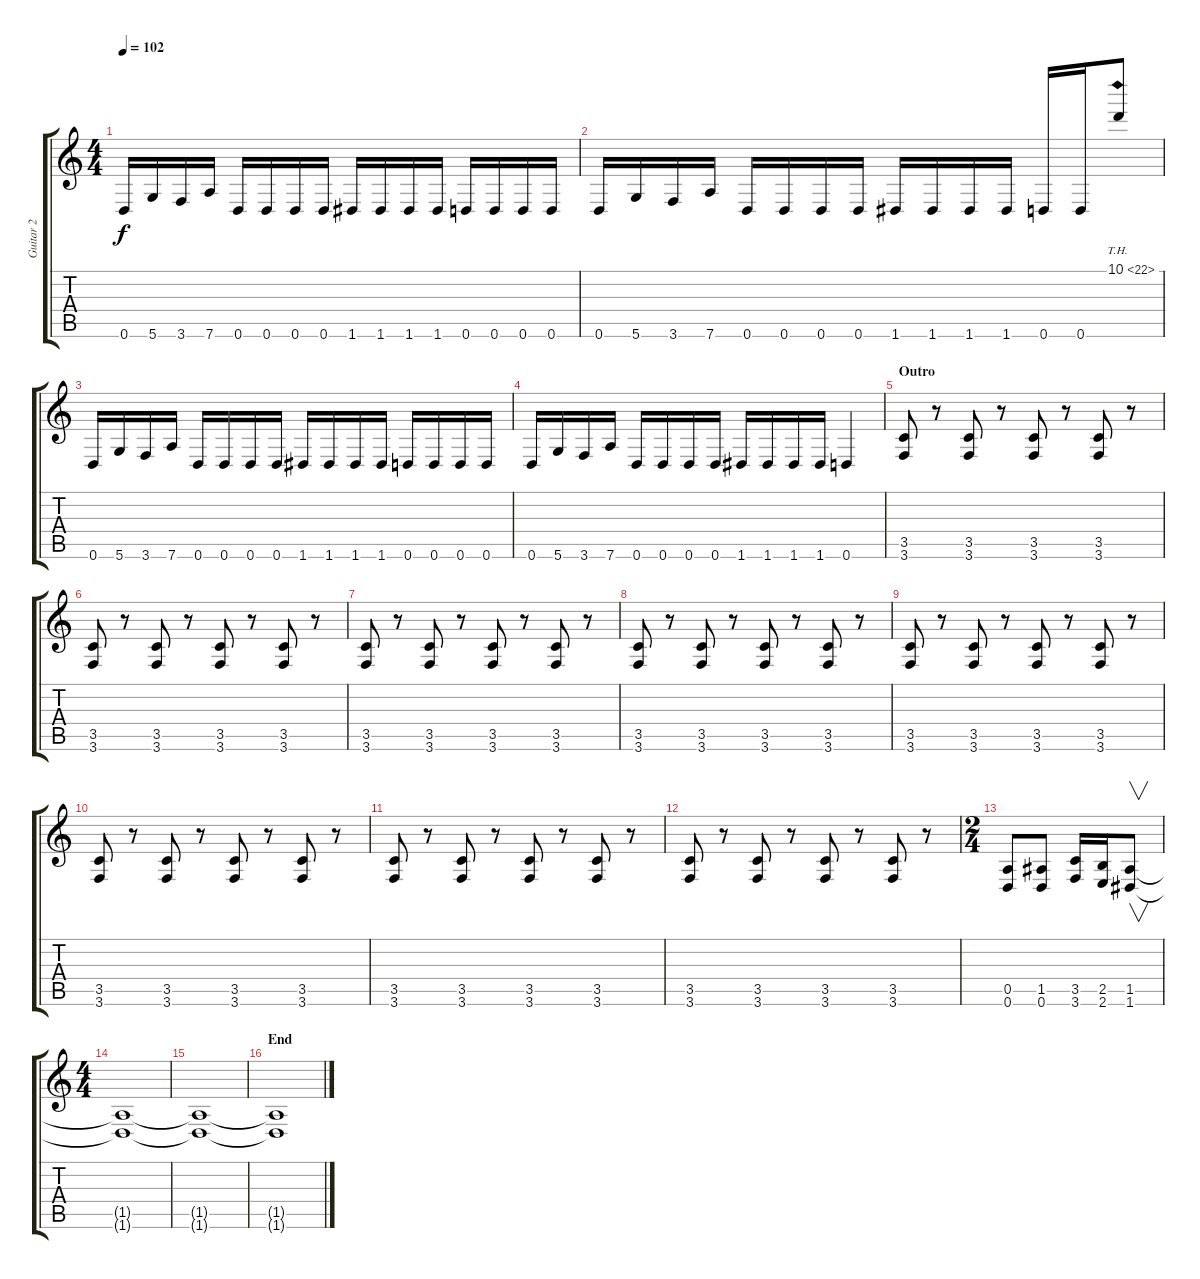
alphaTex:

\track ("Guitar 2" "Guitar 2") {instrument distortionguitar}
\staff {score tabs}
\tuning (E4 B3 G3 D3 A2 D2) {hide}
\ts (4 4)
\tempo 102
\clef g2
\ks c
0.6.16{dy f} 5.6.16 3.6.16 7.6.16 0.6.16 0.6.16 0.6.16 0.6.16 1.6.16 1.6.16 1.6.16 1.6.16 0.6.16 0.6.16 0.6.16 0.6.16 |
0.6.16 5.6.16 3.6.16 7.6.16 0.6.16 0.6.16 0.6.16 0.6.16 1.6.16 1.6.16 1.6.16 1.6.16 0.6.16 0.6.16 10.1{th 12}.8 |
0.6.16 5.6.16 3.6.16 7.6.16 0.6.16 0.6.16 0.6.16 0.6.16 1.6.16 1.6.16 1.6.16 1.6.16 0.6.16 0.6.16 0.6.16 0.6.16 |
0.6.16 5.6.16 3.6.16 7.6.16 0.6.16 0.6.16 0.6.16 0.6.16 1.6.16 1.6.16 1.6.16 1.6.16 0.6.4 |
\section ("" "Outro")
(3.5 3.6).8 r.8 (3.5 3.6).8 r.8 (3.5 3.6).8 r.8 (3.5 3.6).8 r.8 |
(3.5 3.6).8 r.8 (3.5 3.6).8 r.8 (3.5 3.6).8 r.8 (3.5 3.6).8 r.8 |
(3.5 3.6).8 r.8 (3.5 3.6).8 r.8 (3.5 3.6).8 r.8 (3.5 3.6).8 r.8 |
(3.5 3.6).8 r.8 (3.5 3.6).8 r.8 (3.5 3.6).8 r.8 (3.5 3.6).8 r.8 |
(3.5 3.6).8 r.8 (3.5 3.6).8 r.8 (3.5 3.6).8 r.8 (3.5 3.6).8 r.8 |
(3.5 3.6).8 r.8 (3.5 3.6).8 r.8 (3.5 3.6).8 r.8 (3.5 3.6).8 r.8 |
(3.5 3.6).8 r.8 (3.5 3.6).8 r.8 (3.5 3.6).8 r.8 (3.5 3.6).8 r.8 |
(3.5 3.6).8 r.8 (3.5 3.6).8 r.8 (3.5 3.6).8 r.8 (3.5 3.6).8 r.8 |
\ts (2 4)
(0.5 0.6).8 (1.5 0.6).8 (3.5 3.6).16 (2.5 2.6).16 (1.5 1.6).8{v} |
\ts (4 4)
(1.5{t} 1.6{t}).1{volume 0 balance 16} |
(1.5{t} 1.6{t}).1 |
\section ("" "End")
(1.5{t} 1.6{t}).1
